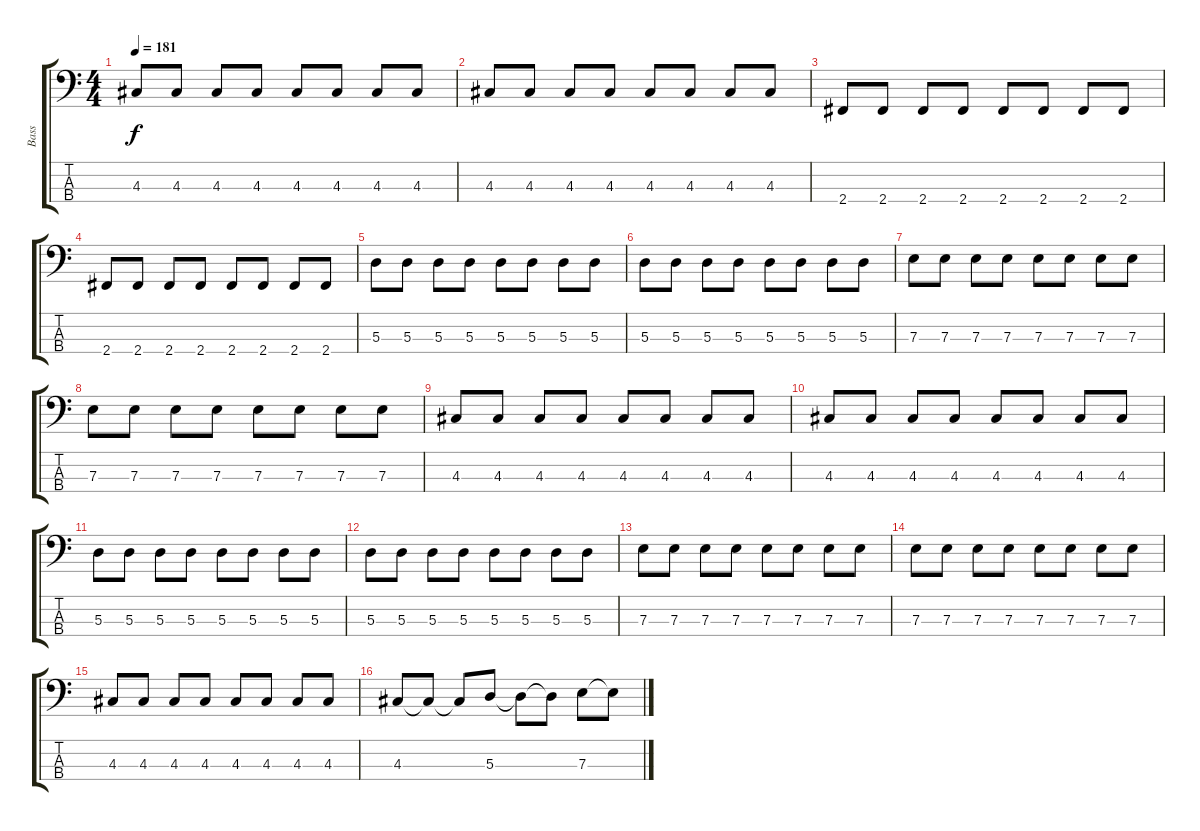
\track ("Bass" "Bass") {instrument electricbassfinger}
\staff {score tabs}
\tuning (G2 D2 A1 E1) {hide}
\ts (4 4)
\tempo 181
\clef f4
\ks c
4.3.8{dy f} 4.3.8 4.3.8 4.3.8 4.3.8 4.3.8 4.3.8 4.3.8 |
4.3.8 4.3.8 4.3.8 4.3.8 4.3.8 4.3.8 4.3.8 4.3.8 |
2.4.8 2.4.8 2.4.8 2.4.8 2.4.8 2.4.8 2.4.8 2.4.8 |
2.4.8 2.4.8 2.4.8 2.4.8 2.4.8 2.4.8 2.4.8 2.4.8 |
5.3.8 5.3.8 5.3.8 5.3.8 5.3.8 5.3.8 5.3.8 5.3.8 |
5.3.8 5.3.8 5.3.8 5.3.8 5.3.8 5.3.8 5.3.8 5.3.8 |
7.3.8 7.3.8 7.3.8 7.3.8 7.3.8 7.3.8 7.3.8 7.3.8 |
7.3.8 7.3.8 7.3.8 7.3.8 7.3.8 7.3.8 7.3.8 7.3.8 |
4.3.8 4.3.8 4.3.8 4.3.8 4.3.8 4.3.8 4.3.8 4.3.8 |
4.3.8 4.3.8 4.3.8 4.3.8 4.3.8 4.3.8 4.3.8 4.3.8 |
5.3.8 5.3.8 5.3.8 5.3.8 5.3.8 5.3.8 5.3.8 5.3.8 |
5.3.8 5.3.8 5.3.8 5.3.8 5.3.8 5.3.8 5.3.8 5.3.8 |
7.3.8 7.3.8 7.3.8 7.3.8 7.3.8 7.3.8 7.3.8 7.3.8 |
7.3.8 7.3.8 7.3.8 7.3.8 7.3.8 7.3.8 7.3.8 7.3.8 |
4.3.8 4.3.8 4.3.8 4.3.8 4.3.8 4.3.8 4.3.8 4.3.8 |
4.3.8 4.3{t}.8 4.3{t}.8 5.3.8 5.3{t}.8 5.3{t}.8 7.3.8 7.3{t}.8
